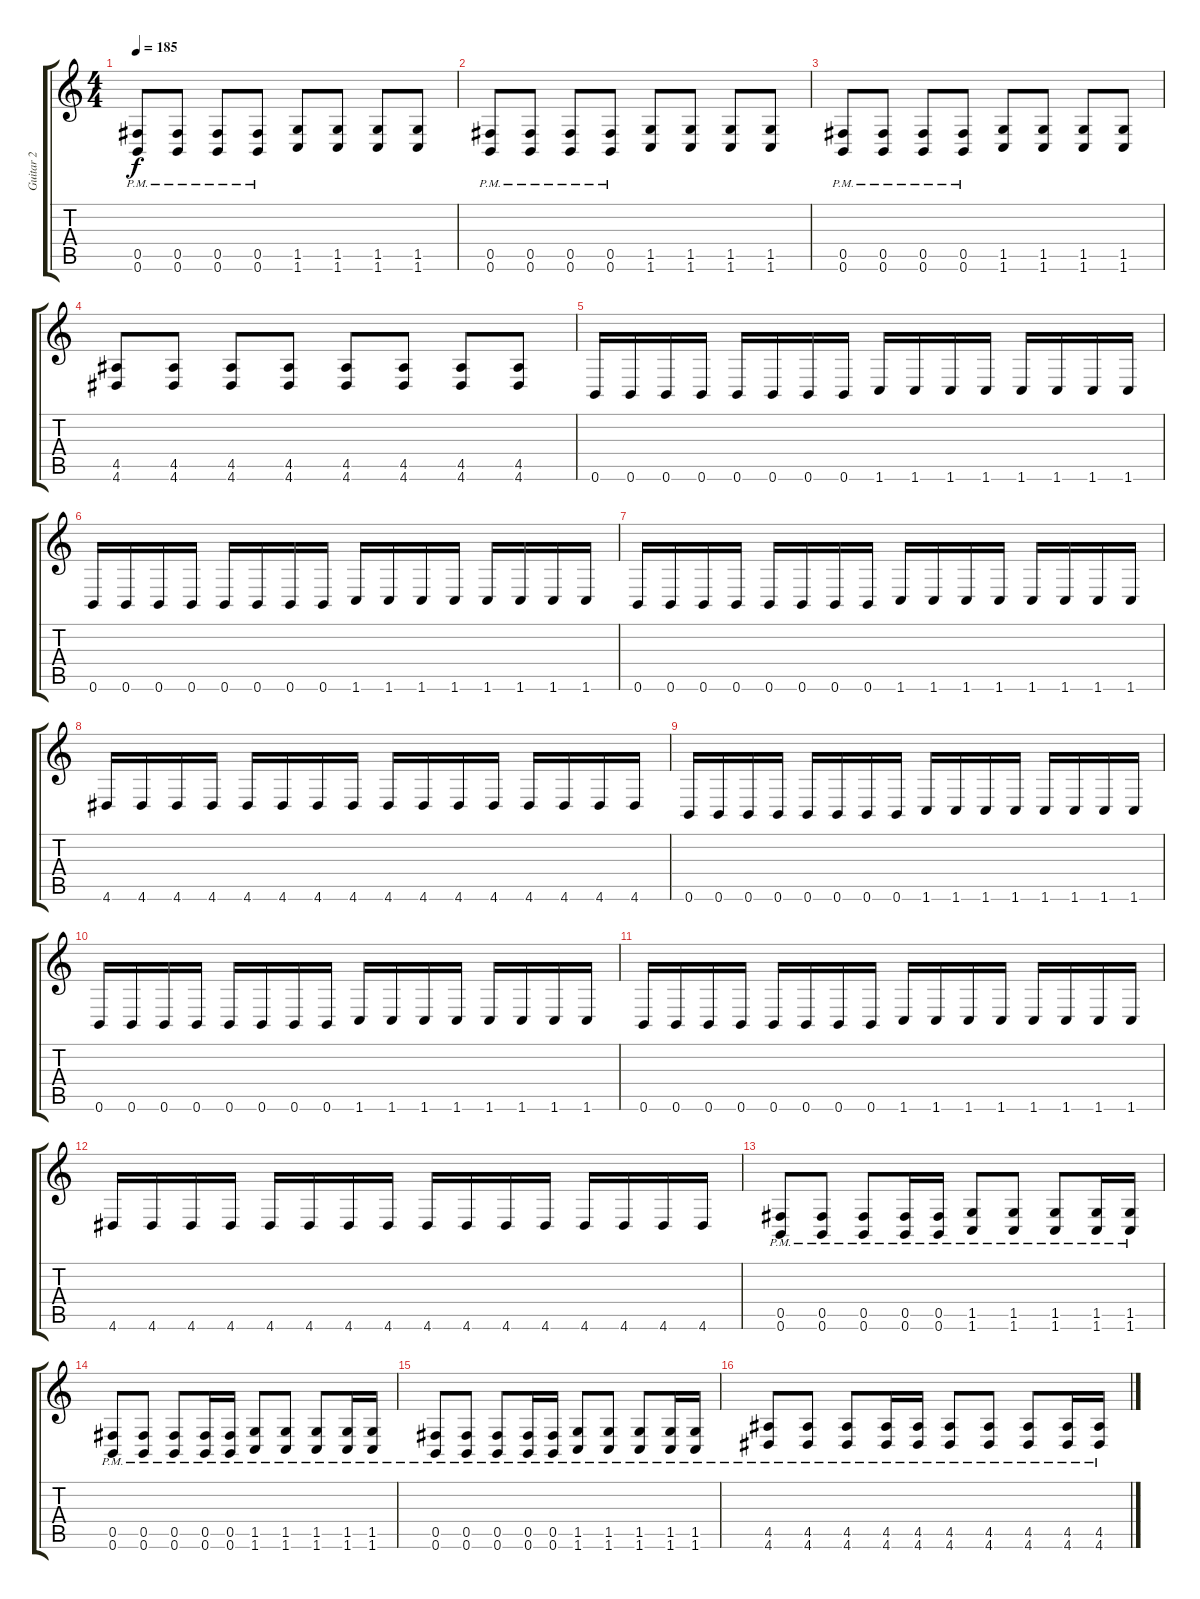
\track ("Guitar 2" "Guitar 2") {instrument overdrivenguitar}
\staff {score tabs}
\tuning (Db4 Ab3 E3 B2 Gb2 B1) {hide}
\ts (4 4)
\tempo 185
\clef g2
\ks c
(0.5{pm} 0.6{pm}).8{dy f} (0.5{pm} 0.6{pm}).8 (0.5{pm} 0.6{pm}).8 (0.5{pm} 0.6{pm}).8 (1.5 1.6).8 (1.5 1.6).8 (1.5 1.6).8 (1.5 1.6).8 |
(0.5{pm} 0.6{pm}).8 (0.5{pm} 0.6{pm}).8 (0.5{pm} 0.6{pm}).8 (0.5{pm} 0.6{pm}).8 (1.5 1.6).8 (1.5 1.6).8 (1.5 1.6).8 (1.5 1.6).8 |
(0.5{pm} 0.6{pm}).8 (0.5{pm} 0.6{pm}).8 (0.5{pm} 0.6{pm}).8 (0.5{pm} 0.6{pm}).8 (1.5 1.6).8 (1.5 1.6).8 (1.5 1.6).8 (1.5 1.6).8 |
(4.5 4.6).8 (4.5 4.6).8 (4.5 4.6).8 (4.5 4.6).8 (4.5 4.6).8 (4.5 4.6).8 (4.5 4.6).8 (4.5 4.6).8 |
0.6.16 0.6.16 0.6.16 0.6.16 0.6.16 0.6.16 0.6.16 0.6.16 1.6.16 1.6.16 1.6.16 1.6.16 1.6.16 1.6.16 1.6.16 1.6.16 |
0.6.16 0.6.16 0.6.16 0.6.16 0.6.16 0.6.16 0.6.16 0.6.16 1.6.16 1.6.16 1.6.16 1.6.16 1.6.16 1.6.16 1.6.16 1.6.16 |
0.6.16 0.6.16 0.6.16 0.6.16 0.6.16 0.6.16 0.6.16 0.6.16 1.6.16 1.6.16 1.6.16 1.6.16 1.6.16 1.6.16 1.6.16 1.6.16 |
4.6.16 4.6.16 4.6.16 4.6.16 4.6.16 4.6.16 4.6.16 4.6.16 4.6.16 4.6.16 4.6.16 4.6.16 4.6.16 4.6.16 4.6.16 4.6.16 |
0.6.16 0.6.16 0.6.16 0.6.16 0.6.16 0.6.16 0.6.16 0.6.16 1.6.16 1.6.16 1.6.16 1.6.16 1.6.16 1.6.16 1.6.16 1.6.16 |
0.6.16 0.6.16 0.6.16 0.6.16 0.6.16 0.6.16 0.6.16 0.6.16 1.6.16 1.6.16 1.6.16 1.6.16 1.6.16 1.6.16 1.6.16 1.6.16 |
0.6.16 0.6.16 0.6.16 0.6.16 0.6.16 0.6.16 0.6.16 0.6.16 1.6.16 1.6.16 1.6.16 1.6.16 1.6.16 1.6.16 1.6.16 1.6.16 |
4.6.16 4.6.16 4.6.16 4.6.16 4.6.16 4.6.16 4.6.16 4.6.16 4.6.16 4.6.16 4.6.16 4.6.16 4.6.16 4.6.16 4.6.16 4.6.16 |
(0.5{pm} 0.6{pm}).8 (0.5{pm} 0.6{pm}).8 (0.5{pm} 0.6{pm}).8 (0.5{pm} 0.6{pm}).16 (0.5{pm} 0.6{pm}).16 (1.5{pm} 1.6{pm}).8 (1.5{pm} 1.6{pm}).8 (1.5{pm} 1.6{pm}).8 (1.5{pm} 1.6{pm}).16 (1.5{pm} 1.6{pm}).16 |
(0.5{pm} 0.6{pm}).8 (0.5{pm} 0.6{pm}).8 (0.5{pm} 0.6{pm}).8 (0.5{pm} 0.6{pm}).16 (0.5{pm} 0.6{pm}).16 (1.5{pm} 1.6{pm}).8 (1.5{pm} 1.6{pm}).8 (1.5{pm} 1.6{pm}).8 (1.5{pm} 1.6{pm}).16 (1.5{pm} 1.6{pm}).16 |
(0.5{pm} 0.6{pm}).8 (0.5{pm} 0.6{pm}).8 (0.5{pm} 0.6{pm}).8 (0.5{pm} 0.6{pm}).16 (0.5{pm} 0.6{pm}).16 (1.5{pm} 1.6{pm}).8 (1.5{pm} 1.6{pm}).8 (1.5{pm} 1.6{pm}).8 (1.5{pm} 1.6{pm}).16 (1.5{pm} 1.6{pm}).16 |
(4.5{pm} 4.6{pm}).8 (4.5{pm} 4.6{pm}).8 (4.5{pm} 4.6{pm}).8 (4.5{pm} 4.6{pm}).16 (4.5{pm} 4.6{pm}).16 (4.5{pm} 4.6{pm}).8 (4.5{pm} 4.6{pm}).8 (4.5{pm} 4.6{pm}).8 (4.5{pm} 4.6{pm}).16 (4.5{pm} 4.6{pm}).16
